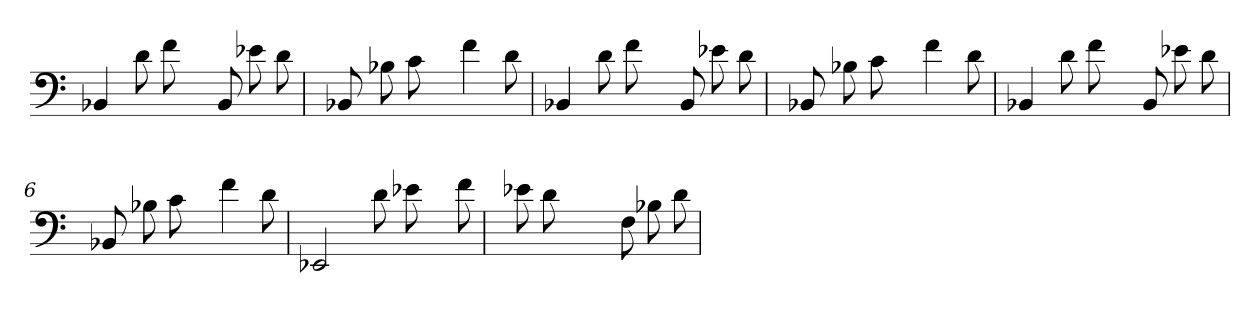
**kern
*part1
*staff1
*k[]
=1
4BB-X
8d
8f
8ryy
8BB-
8e-X
8d
=2
8ryy
8BB-X
8B-X
8c
8ryy
4f
8d
=3
4BB-X
8d
8f
8ryy
8BB-
8e-X
8d
=4
8ryy
8BB-X
8B-X
8c
8ryy
4f
8d
=5
4BB-X
8d
8f
8ryy
8BB-
8e-X
8d
=6
8ryy
8BB-X
8B-X
8c
8ryy
4f
8d
=7
2EE-X
8d
8e-X
8ryy
8f
=8
8ryy
8e-X
8d
8ryy
8ryy
8F
8B-X
8d
=
*-
